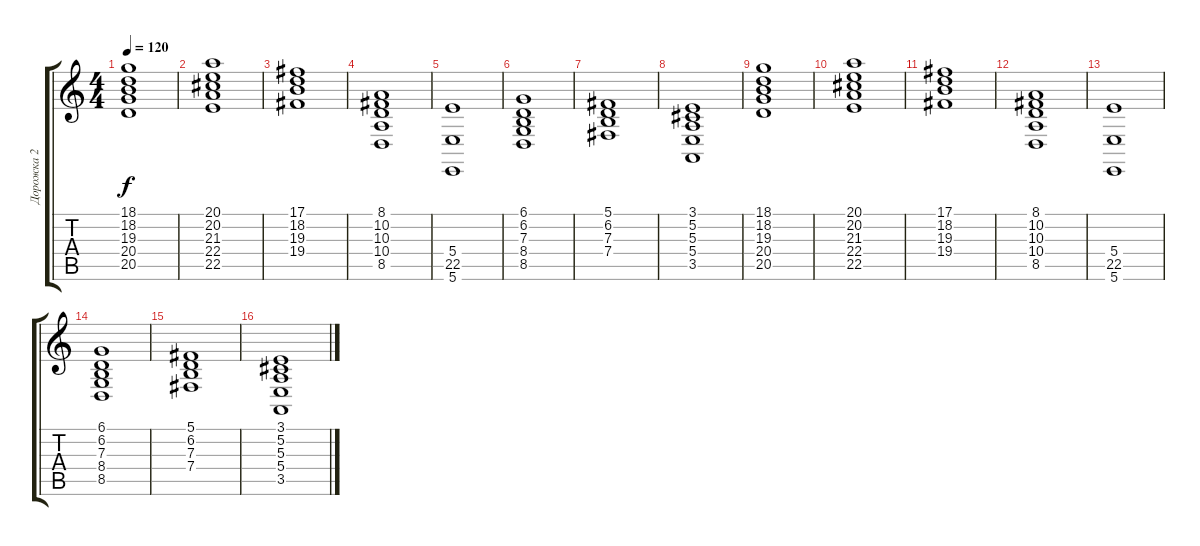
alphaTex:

\track ("Дорожка 2" "Дорожка 2") {instrument stringensemble2}
\staff {score tabs}
\tuning (Db4 Ab3 E3 B2 Gb2 B1) {hide}
\ts (4 4)
\tempo 120
\clef g2
\ks c
(18.1 18.2 19.3 20.4 20.5).1{dy f} |
(20.1 20.2 21.3 22.4 22.5).1 |
(17.1 18.2 19.3 19.4).1 |
(8.1 10.2 10.3 10.4 8.5).1 |
(5.4 22.5 5.6).1 |
(6.1 6.2 7.3 8.4 8.5).1 |
(5.1 6.2 7.3 7.4).1 |
(3.1 5.2 5.3 5.4 3.5).1 |
(18.1 18.2 19.3 20.4 20.5).1 |
(20.1 20.2 21.3 22.4 22.5).1 |
(17.1 18.2 19.3 19.4).1 |
(8.1 10.2 10.3 10.4 8.5).1 |
(5.4 22.5 5.6).1 |
(6.1 6.2 7.3 8.4 8.5).1 |
(5.1 6.2 7.3 7.4).1 |
(3.1 5.2 5.3 5.4 3.5).1
